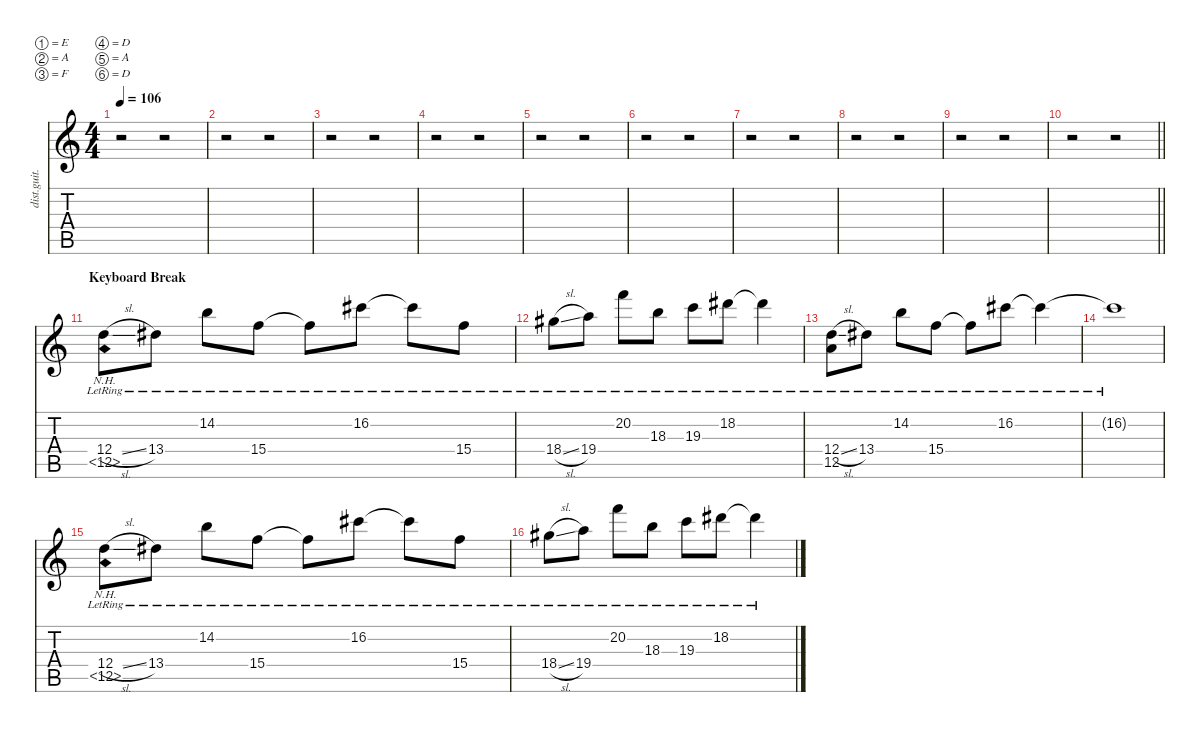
\defaultSystemsLayout 4
\hideDynamics
\bracketExtendMode nobrackets
\otherSystemsTrackNameOrientation horizontal
\track ("Track 3" "dist.guit.") {instrument distortionguitar}
\staff {score tabs}
\tuning (E4 A3 F3 D3 A2 D2)
\ts (4 4)
\tempo 106
\clef g2
\ks c
r.2{dy f beam Down} r.2{beam Down} |
r.2{beam Down} r.2{beam Down} |
r.2{beam Down} r.2{beam Down} |
r.2{beam Down} r.2{beam Down} |
r.2{beam Down} r.2{beam Down} |
r.2{beam Down} r.2{beam Down} |
r.2{beam Down} r.2{beam Down} |
r.2{beam Down} r.2{beam Down} |
r.2{beam Down} r.2{beam Down} |
\barLineRight lightlight
r.2{instrument electricpiano1 beam Down} r.2{beam Down} |
\section ("" "Keyboard Break")
(12.4{sl lr} 12.5{nh lr}).8{beam Down} 13.4{lr acc #}.8{beam Down} 14.2{lr}.8{beam Down} 15.4{lr}.8{beam Down} 15.4{lr t}.8{beam Down} 16.2{lr acc #}.8{beam Down} 16.2{lr t acc #}.8{beam Down} 15.4{lr}.8{beam Down} |
18.4{sl lr acc #}.8{beam Down} 19.4{lr}.8{beam Down} 20.2{lr}.8{beam Down} 18.3{lr}.8{beam Down} 19.3{lr}.8{beam Down} 18.2{lr acc #}.8{beam Down} 18.2{lr t acc #}.4{beam Down} |
(12.4{sl lr} 12.5{lr}).8{beam Down} 13.4{lr acc #}.8{beam Down} 14.2{lr}.8{beam Down} 15.4{lr}.8{beam Down} 15.4{lr t}.8{beam Down} 16.2{lr acc #}.8{beam Down} 16.2{lr t acc #}.4{beam Down} |
16.2{lr t acc #}.1{beam Down} |
(12.4{sl lr} 12.5{nh lr}).8{beam Down} 13.4{lr acc #}.8{beam Down} 14.2{lr}.8{beam Down} 15.4{lr}.8{beam Down} 15.4{lr t}.8{beam Down} 16.2{lr acc #}.8{beam Down} 16.2{lr t acc #}.8{beam Down} 15.4{lr}.8{beam Down} |
18.4{sl lr acc #}.8{beam Down} 19.4{lr}.8{beam Down} 20.2{lr}.8{beam Down} 18.3{lr}.8{beam Down} 19.3{lr}.8{beam Down} 18.2{lr acc #}.8{beam Down} 18.2{lr t acc #}.4{beam Down}
